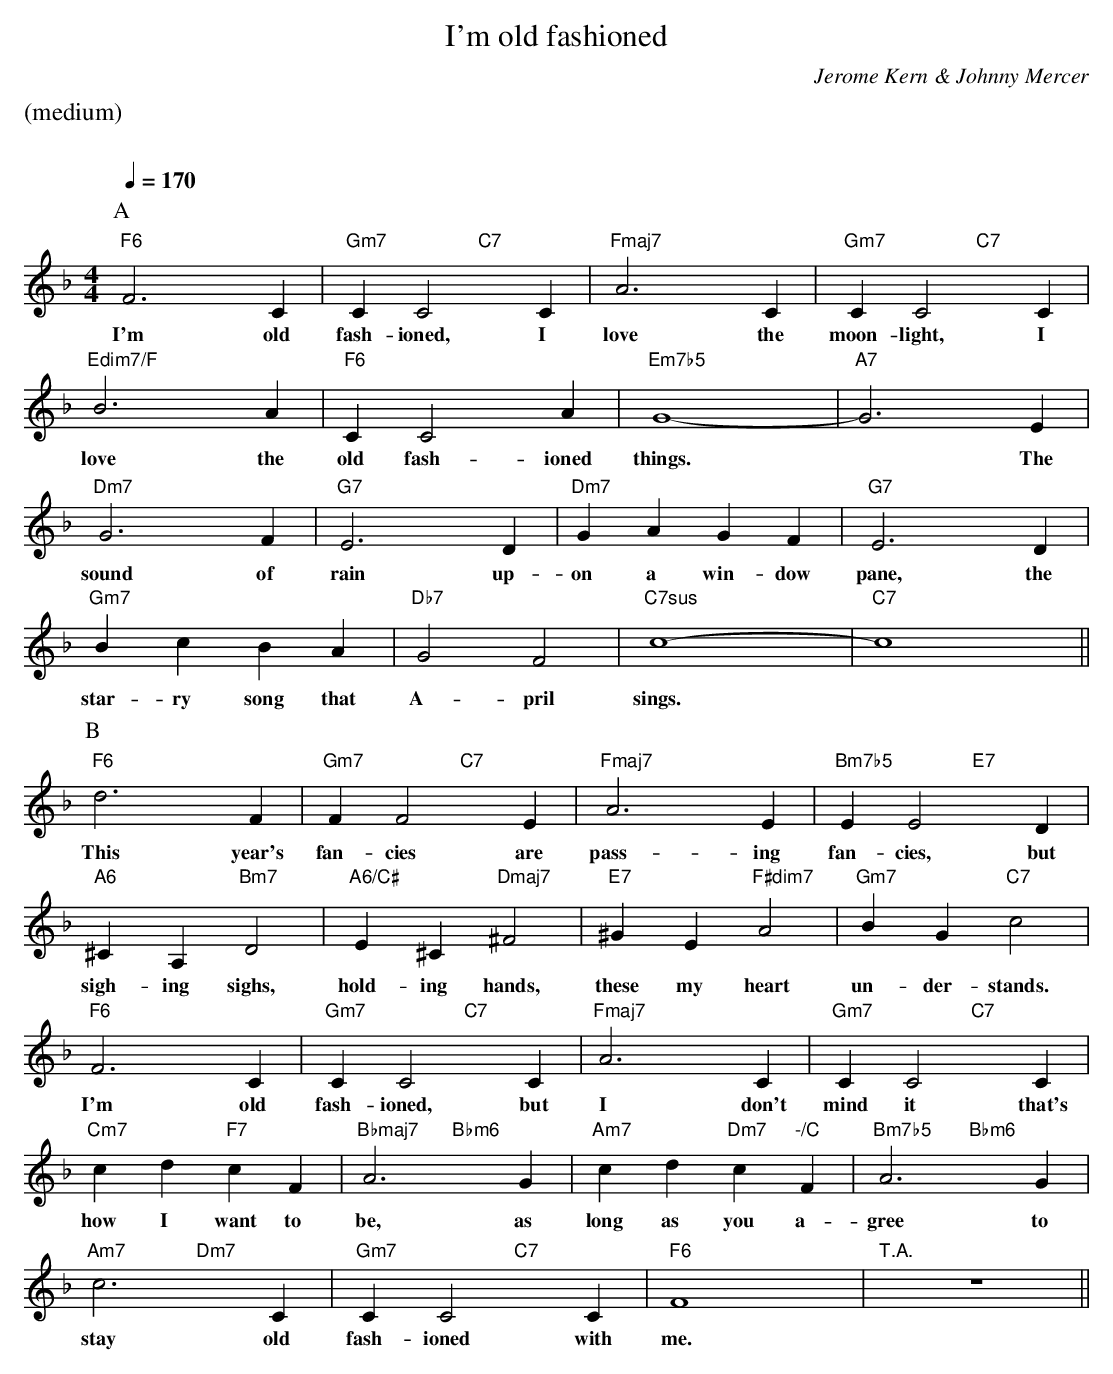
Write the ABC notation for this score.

X:1
T: I'm old fashioned
M:4/4
L:1/4
C:Jerome Kern & Johnny Mercer
Q:1/4=170
%%staves (chords melody)
K:F
%%text (medium)
%%vskip 20
P: A
V:chords
"F6"x2 x2 | "Gm7"x2 "C7"x2 | "Fmaj7"x2 x2 | "Gm7"x2 "C7"x2 |
"Edim7/F"x2 x2 | "F6"x2 x2 | "Em7b5"x2 x2 | "A7"x2 x2 |
"Dm7"x2 x2 | "G7"x2 x2 | "Dm7"x2 x2 | "G7"x2 x2 |
"Gm7"x2 x2 | "Db7"x2 x2 | "C7sus"x2 x2 | "C7"x2 x2 ||
V:melody
F3C | CC2C | A3C | CC2C |
w:I'm old fash-ioned, I love the moon-light, I
B3A | CC2A | G4- | G3E |
w:love the old fash-ioned things. * The
G3F | E3D | GAGF | E3D |
w:sound of rain up-on a win-dow pane, the
BcBA | G2F2 | c4- | c4 ||
w:star-ry song that A-pril sings.*
P: B
V:chords
"F6"x2 x2 | "Gm7"x2 "C7"x2 | "Fmaj7"x2 x2 | "Bm7b5"x2 "E7"x2 |
"A6"x2 "Bm7"x2 | "A6/C#"x2 "Dmaj7"x2 | "E7"x2 "F#dim7"x2 | "Gm7"x2 "C7"x2 |
"F6"x2 x2 | "Gm7"x2 "C7"x2 | "Fmaj7"x2 x2 | "Gm7"x2 "C7"x2 |
"Cm7"x2 "F7"x2 | "Bbmaj7"x2 "Bbm6"x2 | "Am7"x2 "Dm7"x"-/C"x | "Bm7b5"x2 "Bbm6"x2 |
"Am7"x2 "Dm7"x2 | "Gm7"x2 "C7"x2 | "F6"x2 x2 | "T.A."x2 x2 ||
V:melody
d3F | FF2E | A3E | EE2D |
w:This year's fan-cies are pass-ing fan-cies, but
^CA,D2 | E^C^F2 | ^GEA2 | BGc2 |
w:sigh-ing sighs, hold-ing hands, these my heart un-der-stands.
F3C | CC2C | A3C | CC2C |
w:I'm old fash-ioned, but I don't mind it that's
cdcF | A3G | cdcF | A3G |
w:how I want to be, as long as you a-gree to
c3C | CC2C | F4 | z4 |]
w:stay old fash-ioned with me.
